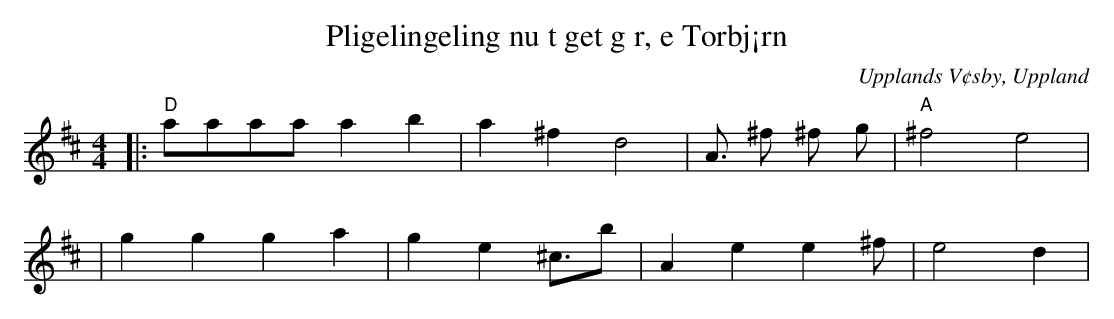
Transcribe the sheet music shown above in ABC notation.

X:1
T:Pligelingeling nu t get g r, e Torbj¡rn
O:Upplands V¢sby, Uppland
M:4/4
L:1/8
K:D
|: "D"aaaa a2 b2 |a2^f2 d4 | A3/2 ^f ^f g | "A"^f4 e4 |
| g2g2g2a2 |g2e2^c3/2b | A2e2e2^f | ""e4 d2 |
:|
